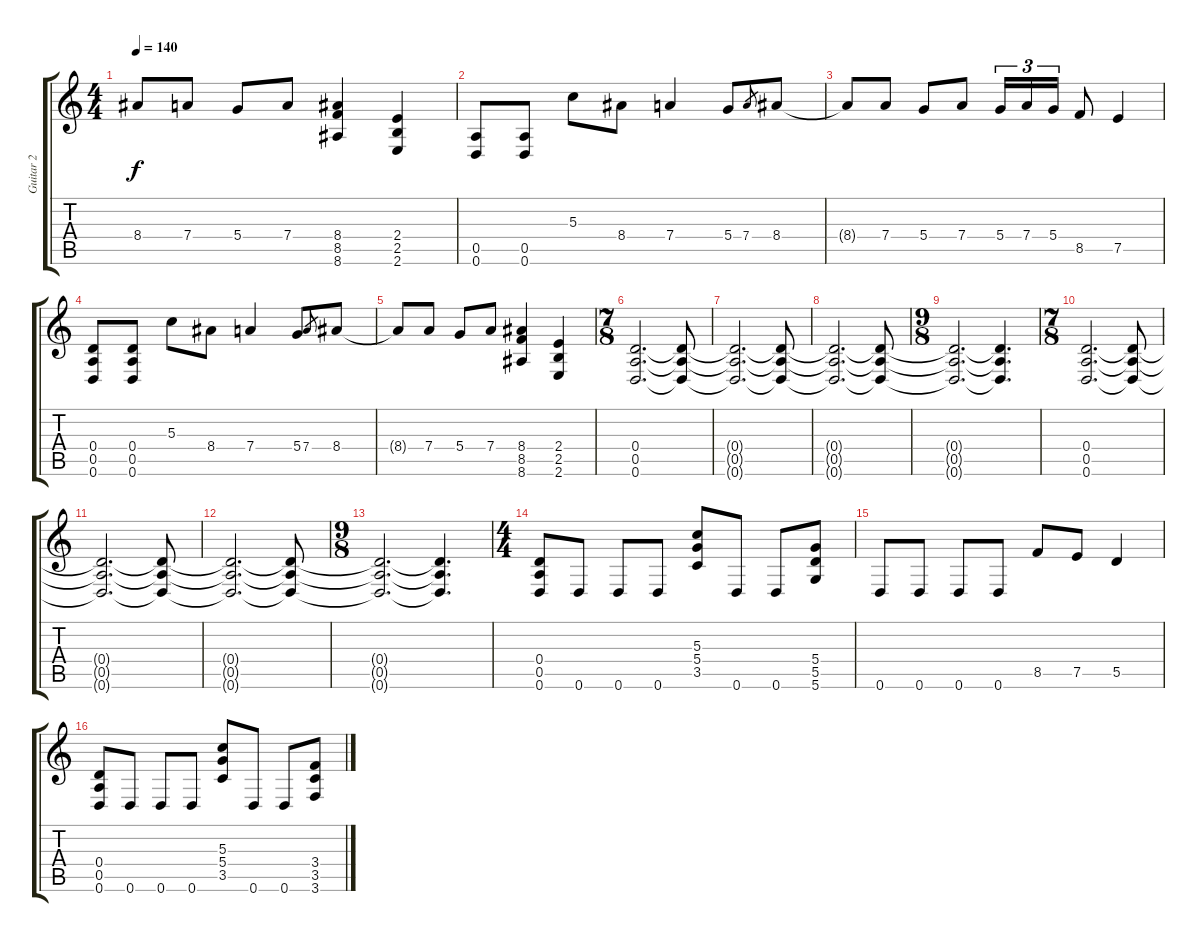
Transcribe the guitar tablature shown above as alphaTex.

\track ("Guitar 2" "Guitar 2") {instrument electricguitarclean}
\staff {score tabs}
\tuning (E4 B3 G3 D3 A2 D2) {hide}
\ts (4 4)
\tempo 140
\clef g2
\ks c
8.4{t}.8{dy f} 7.4.8 5.4.8 7.4.8 (8.4 8.5 8.6).4 (2.4 2.5 2.6).4 |
(0.5 0.6).8 (0.5 0.6).8 5.3.8 8.4.8 7.4.4 5.4.8 7.4.8{gr} 8.4.8 |
8.4{t}.8 7.4.8 5.4.8 7.4.8 5.4.16{tu (3 2)} 7.4.16{tu (3 2)} 5.4.16{tu (3 2)} 8.5.8 7.5.4 |
(0.4 0.5 0.6).8 (0.4 0.5 0.6).8 5.3.8 8.4.8 7.4.4 5.4.8 7.4.8{gr} 8.4.8 |
8.4{t}.8 7.4.8 5.4.8 7.4.8 (8.4 8.5 8.6).4 (2.4 2.5 2.6).4 |
\ts (7 8)
(0.4 0.5 0.6).2{d volume 8 balance 8} (0.4{t} 0.5{t} 0.6{t}).8 |
(0.4{t} 0.5{t} 0.6{t}).2{d} (0.4{t} 0.5{t} 0.6{t}).8 |
(0.4{t} 0.5{t} 0.6{t}).2{d} (0.4{t} 0.5{t} 0.6{t}).8 |
\ts (9 8)
(0.4{t} 0.5{t} 0.6{t}).2{d} (0.4{t} 0.5{t} 0.6{t}).4{d} |
\ts (7 8)
(0.4 0.5 0.6).2{d} (0.4{t} 0.5{t} 0.6{t}).8 |
(0.4{t} 0.5{t} 0.6{t}).2{d} (0.4{t} 0.5{t} 0.6{t}).8 |
(0.4{t} 0.5{t} 0.6{t}).2{d} (0.4{t} 0.5{t} 0.6{t}).8 |
\ts (9 8)
(0.4{t} 0.5{t} 0.6{t}).2{d} (0.4{t} 0.5{t} 0.6{t}).4{d} |
\ts (4 4)
(0.4 0.5 0.6).8{volume 11 balance 16} 0.6.8 0.6.8 0.6.8 (5.3 5.4 3.5).8 0.6.8 0.6.8 (5.4 5.5 5.6).8 |
0.6.8 0.6.8 0.6.8 0.6.8 8.5.8 7.5.8 5.5.4 |
(0.4 0.5 0.6).8 0.6.8 0.6.8 0.6.8 (5.3 5.4 3.5).8 0.6.8 0.6.8 (3.4 3.5 3.6).8
